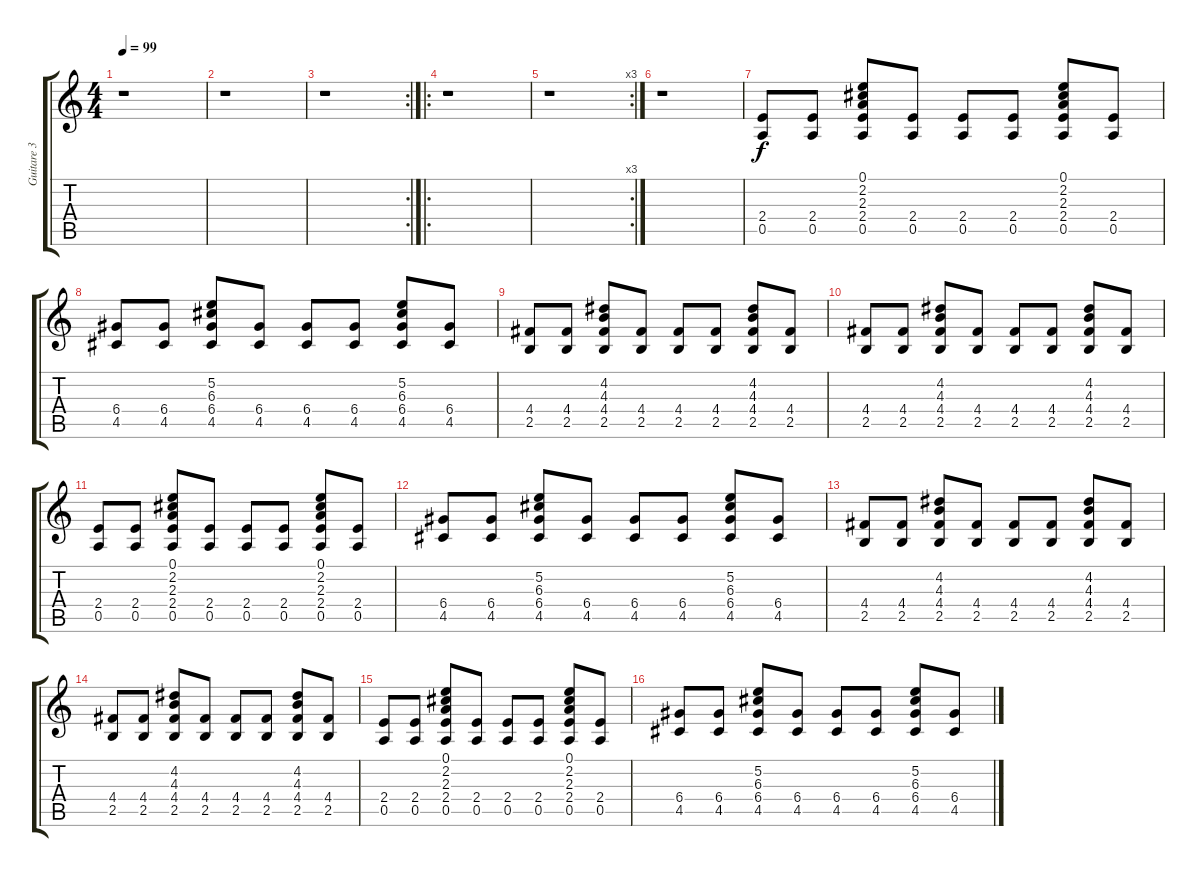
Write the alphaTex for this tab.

\track ("Guitare 3" "Guitare 3") {instrument distortionguitar}
\staff {score tabs}
\tuning (E4 B3 G3 D3 A2 E2) {hide}
\ts (4 4)
\tempo 99
\clef g2
\ks c
r.1{dy f} |
r.1 |
\rc 2
r.1 |
\ro
r.1 |
\rc 3
r.1 |
r.1 |
(2.4 0.5).8 (2.4 0.5).8 (0.1 2.2 2.3 2.4 0.5).8 (2.4 0.5).8 (2.4 0.5).8 (2.4 0.5).8 (0.1 2.2 2.3 2.4 0.5).8 (2.4 0.5).8 |
(6.4 4.5).8 (6.4 4.5).8 (5.2 6.3 6.4 4.5).8 (6.4 4.5).8 (6.4 4.5).8 (6.4 4.5).8 (5.2 6.3 6.4 4.5).8 (6.4 4.5).8 |
(4.4 2.5).8 (4.4 2.5).8 (4.2 4.3 4.4 2.5).8 (4.4 2.5).8 (4.4 2.5).8 (4.4 2.5).8 (4.2 4.3 4.4 2.5).8 (4.4 2.5).8 |
(4.4 2.5).8 (4.4 2.5).8 (4.2 4.3 4.4 2.5).8 (4.4 2.5).8 (4.4 2.5).8 (4.4 2.5).8 (4.2 4.3 4.4 2.5).8 (4.4 2.5).8 |
(2.4 0.5).8 (2.4 0.5).8 (0.1 2.2 2.3 2.4 0.5).8 (2.4 0.5).8 (2.4 0.5).8 (2.4 0.5).8 (0.1 2.2 2.3 2.4 0.5).8 (2.4 0.5).8 |
(6.4 4.5).8 (6.4 4.5).8 (5.2 6.3 6.4 4.5).8 (6.4 4.5).8 (6.4 4.5).8 (6.4 4.5).8 (5.2 6.3 6.4 4.5).8 (6.4 4.5).8 |
(4.4 2.5).8 (4.4 2.5).8 (4.2 4.3 4.4 2.5).8 (4.4 2.5).8 (4.4 2.5).8 (4.4 2.5).8 (4.2 4.3 4.4 2.5).8 (4.4 2.5).8 |
(4.4 2.5).8 (4.4 2.5).8 (4.2 4.3 4.4 2.5).8 (4.4 2.5).8 (4.4 2.5).8 (4.4 2.5).8 (4.2 4.3 4.4 2.5).8 (4.4 2.5).8 |
(2.4 0.5).8 (2.4 0.5).8 (0.1 2.2 2.3 2.4 0.5).8 (2.4 0.5).8 (2.4 0.5).8 (2.4 0.5).8 (0.1 2.2 2.3 2.4 0.5).8 (2.4 0.5).8 |
(6.4 4.5).8 (6.4 4.5).8 (5.2 6.3 6.4 4.5).8 (6.4 4.5).8 (6.4 4.5).8 (6.4 4.5).8 (5.2 6.3 6.4 4.5).8 (6.4 4.5).8
